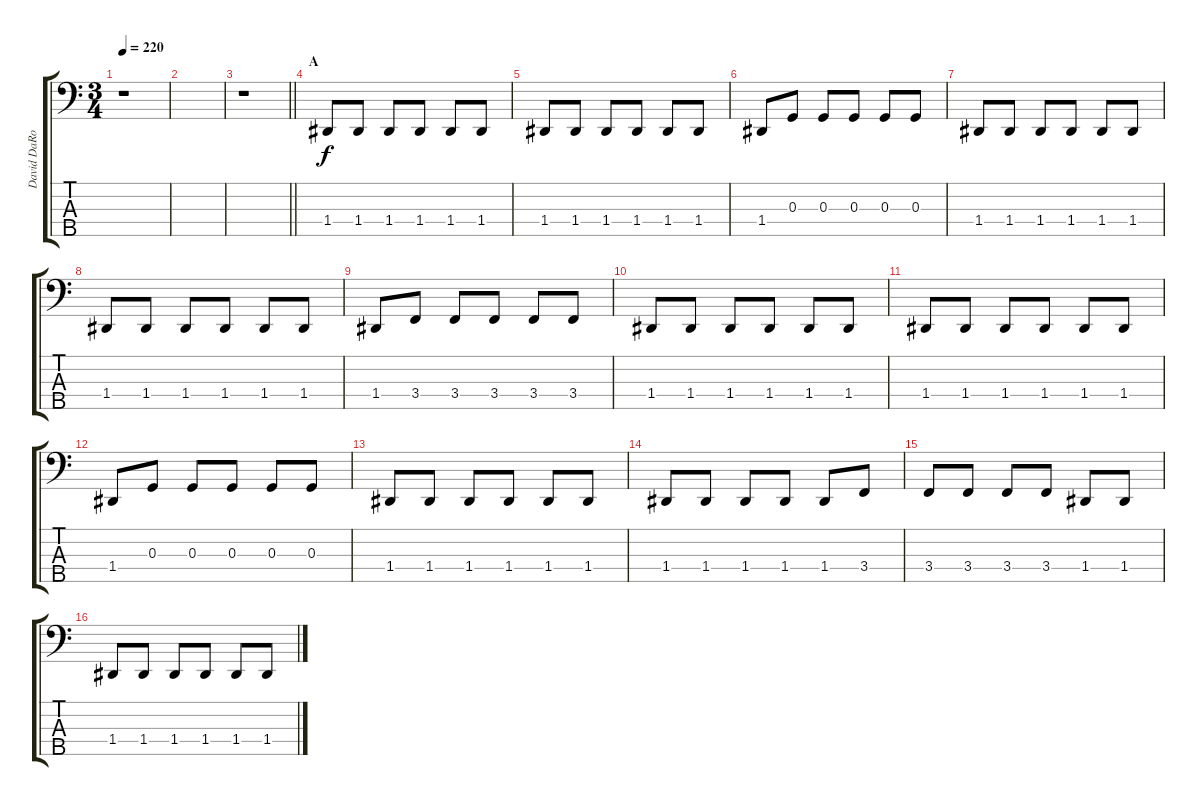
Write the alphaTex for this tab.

\track ("David DaRocha - Bass" "David DaRo") {instrument electricbasspick}
\staff {score tabs}
\tuning (F2 C2 G1 D1 G0) {hide}
\ts (3 4)
\tempo 220
\clef f4
\ks c
r.1{dy f instrument electricbasspick} |
|
\barLineRight lightlight
r.1 |
\section ("" "A")
1.4.8 1.4.8 1.4.8 1.4.8 1.4.8 1.4.8 |
1.4.8 1.4.8 1.4.8 1.4.8 1.4.8 1.4.8 |
1.4.8 0.3.8 0.3.8 0.3.8 0.3.8 0.3.8 |
1.4.8 1.4.8 1.4.8 1.4.8 1.4.8 1.4.8 |
1.4.8 1.4.8 1.4.8 1.4.8 1.4.8 1.4.8 |
1.4.8 3.4.8 3.4.8 3.4.8 3.4.8 3.4.8 |
1.4.8 1.4.8 1.4.8 1.4.8 1.4.8 1.4.8 |
1.4.8 1.4.8 1.4.8 1.4.8 1.4.8 1.4.8 |
1.4.8 0.3.8 0.3.8 0.3.8 0.3.8 0.3.8 |
1.4.8 1.4.8 1.4.8 1.4.8 1.4.8 1.4.8 |
1.4.8 1.4.8 1.4.8 1.4.8 1.4.8 3.4.8 |
3.4.8 3.4.8 3.4.8 3.4.8 1.4.8 1.4.8 |
1.4.8 1.4.8 1.4.8 1.4.8 1.4.8 1.4.8
